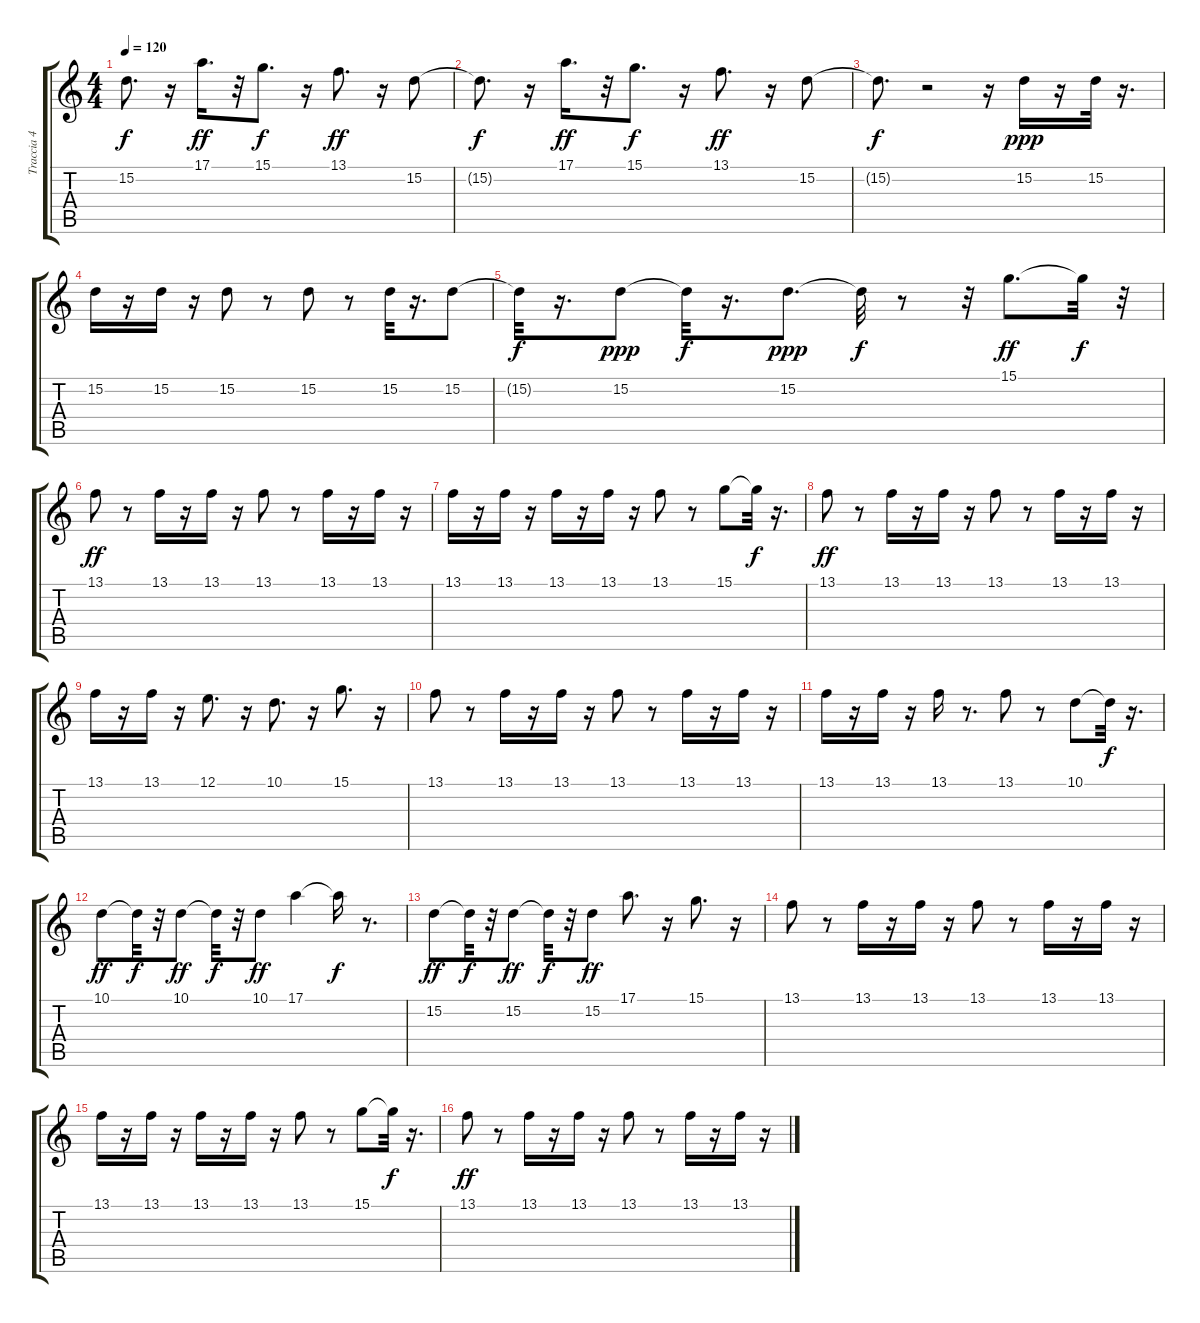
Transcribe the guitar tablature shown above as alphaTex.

\track ("Traccia 4" "Traccia 4") {instrument lead8bassandlead}
\staff {score tabs}
\tuning (E4 B3 G3 D3 A2 E2) {hide}
\ts (4 4)
\tempo 120
\clef g2
\ks c
15.2{t}.8{d dy f} r.16 17.1.16{d dy ff} r.32 15.1.8{d dy f} r.16 13.1.8{d dy ff} r.16 15.2.8 |
15.2{t}.8{d dy f} r.16 17.1.16{d dy ff} r.32 15.1.8{d dy f} r.16 13.1.8{d dy ff} r.16 15.2.8 |
15.2{t}.8{d dy f} r.2 r.16 15.2.16{dy ppp} r.16 15.2.32 r.16{d} |
15.2.16 r.16 15.2.16 r.16 15.2.8 r.8 15.2.8 r.8 15.2.32 r.16{d} 15.2.8 |
15.2{t}.32{dy f} r.16{d} 15.2.8{dy ppp} 15.2{t}.32{dy f} r.16{d} 15.2.8{d dy ppp} 15.2{t}.32{dy f} r.8 r.32 15.1.8{d dy ff} 15.1{t}.32{dy f} r.32 |
13.1.8{dy ff} r.8 13.1.16 r.16 13.1.16 r.16 13.1.8 r.8 13.1.16 r.16 13.1.16 r.16 |
13.1.16 r.16 13.1.16 r.16 13.1.16 r.16 13.1.16 r.16 13.1.8 r.8 15.1.8 15.1{t}.32{dy f} r.16{d} |
13.1.8{dy ff} r.8 13.1.16 r.16 13.1.16 r.16 13.1.8 r.8 13.1.16 r.16 13.1.16 r.16 |
13.1.16 r.16 13.1.16 r.16 12.1.8{d} r.16 10.1.8{d} r.16 15.1.8{d} r.16 |
13.1.8 r.8 13.1.16 r.16 13.1.16 r.16 13.1.8 r.8 13.1.16 r.16 13.1.16 r.16 |
13.1.16 r.16 13.1.16 r.16 13.1.16 r.8{d} 13.1.8 r.8 10.1.8 10.1{t}.32{dy f} r.16{d} |
10.1.8{dy ff} 10.1{t}.32{dy f} r.32 10.1.8{dy ff} 10.1{t}.32{dy f} r.32 10.1.8{dy ff} 17.1.4 17.1{t}.16{dy f} r.8{d} |
15.2.8{dy ff} 15.2{t}.32{dy f} r.32 15.2.8{dy ff} 15.2{t}.32{dy f} r.32 15.2.8{dy ff} 17.1.8{d} r.16 15.1.8{d} r.16 |
13.1.8 r.8 13.1.16 r.16 13.1.16 r.16 13.1.8 r.8 13.1.16 r.16 13.1.16 r.16 |
13.1.16 r.16 13.1.16 r.16 13.1.16 r.16 13.1.16 r.16 13.1.8 r.8 15.1.8 15.1{t}.32{dy f} r.16{d} |
13.1.8{dy ff} r.8 13.1.16 r.16 13.1.16 r.16 13.1.8 r.8 13.1.16 r.16 13.1.16 r.16
